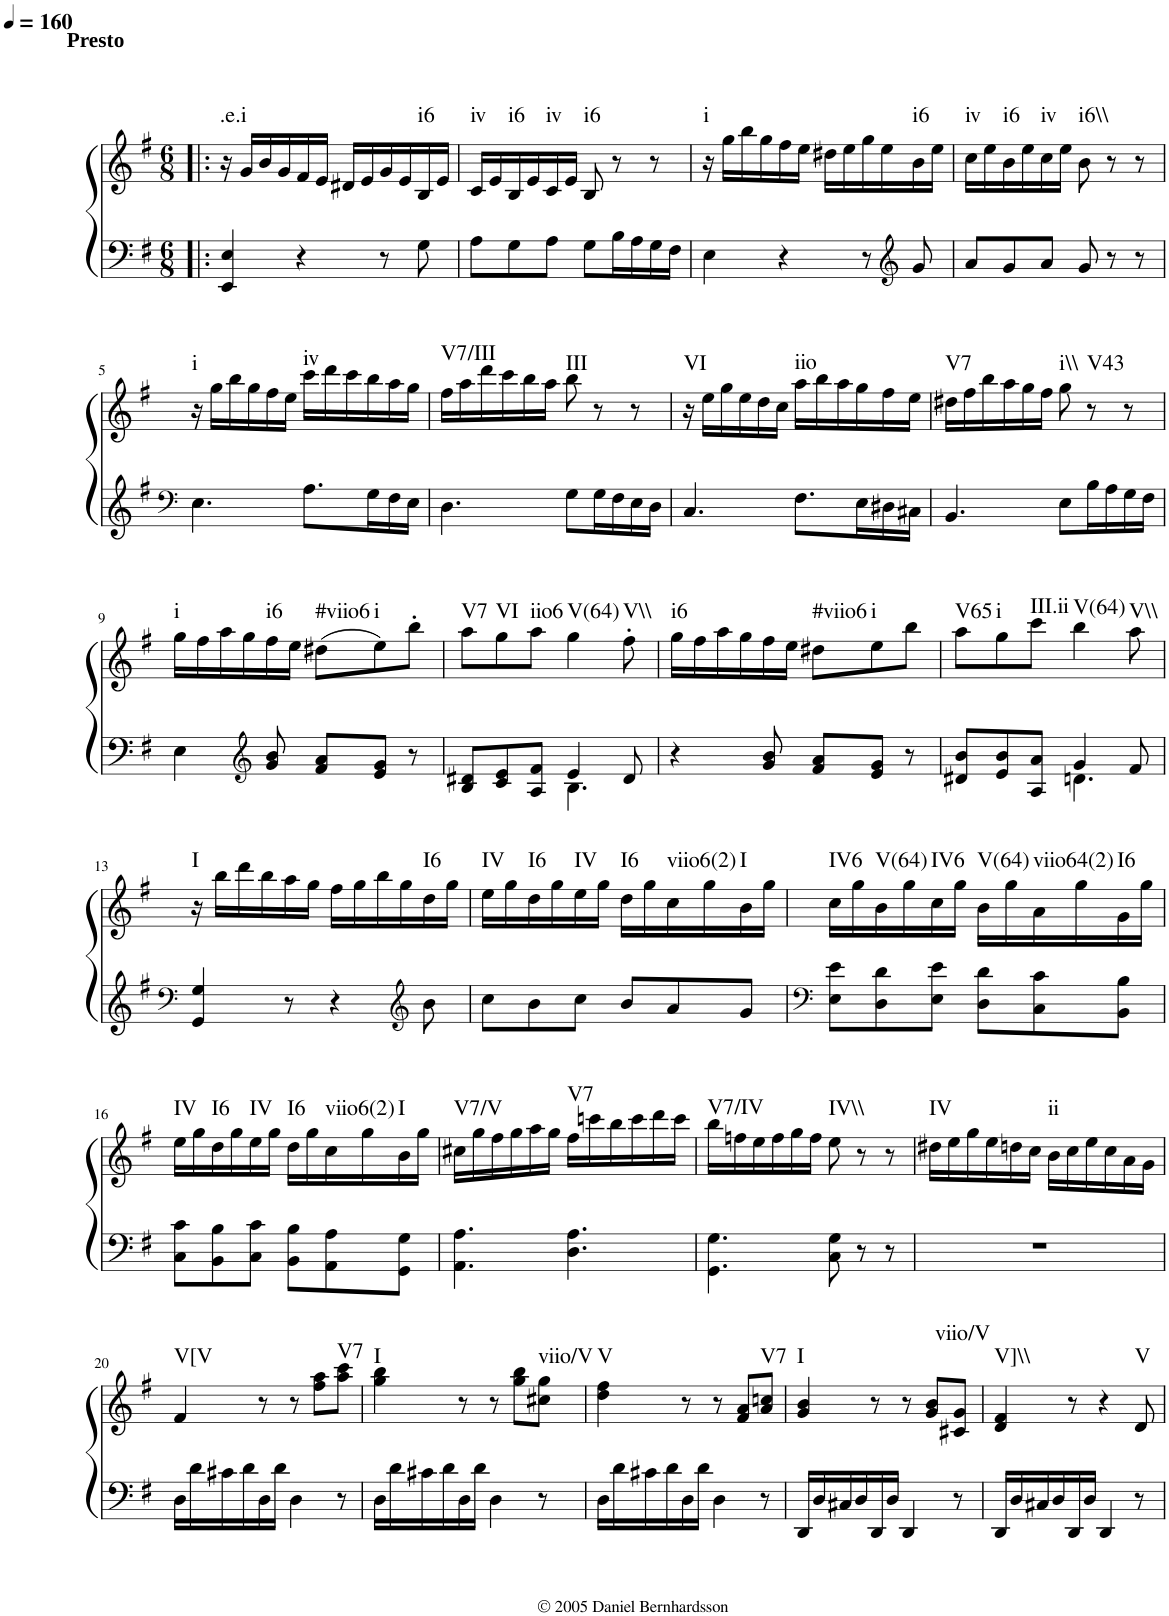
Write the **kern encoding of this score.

**kern	**kern	**harte
*part1	*part1	*part1
*staff2	*staff1	*
*I"Piano	*	*
*I'Pno.	*	*
*clefF4	*clefG2	*
*k[f#]	*k[f#]	*
*G:	*G:	*
*M6/8	*M6/8	*
*MM160	*MM160	*
=1!|:	=1!|:	=1!|:
!	!LO:TX:a:B:t=Presto	!LO:H:kt=.e.i
4EE/ 4E/	16r	N
.	16g/LL	.
.	16b/	.
.	16g/	.
4r	16f#/	.
.	16e/JJ	.
.	16d#X/LL	.
.	16e/	.
8r	16g/	.
.	16e/	.
!	!	!LO:H:kt=i6
8G\	16B/	N
.	16e/JJ	.
=2	=2	=2
!	!	!LO:H:kt=iv
8A\L	16c/LL	N
.	16e/	.
!	!	!LO:H:kt=i6
8G\	16B/	N
.	16e/	.
!	!	!LO:H:kt=iv
8A\J	16c/	N
.	16e/JJ	.
!	!	!LO:H:kt=i6
8G\L	8B/	N
16B\L	8r	.
16A\	.	.
16G\	8r	.
16F#\JJ	.	.
=3	=3	=3
!	!	!LO:H:kt=i
4E\	16r	N
.	16gg\LL	.
.	16bb\	.
.	16gg\	.
4r	16ff#\	.
.	16ee\JJ	.
.	16dd#X\LL	.
.	16ee\	.
8r	16gg\	.
.	16ee\	.
*clefG2	*	*
!	!	!LO:H:kt=i6
8g/	16b\	N
.	16ee\JJ	.
=4	=4	=4
!	!	!LO:H:kt=iv
8a/L	16cc\LL	N
.	16ee\	.
!	!	!LO:H:kt=i6
8g/	16b\	N
.	16ee\	.
!	!	!LO:H:kt=iv
8a/J	16cc\	N
.	16ee\JJ	.
!	!	!LO:H:kt=i6\\
8g/	8b\	N
8r	8r	.
8r	8r	.
!!LO:LB:g=z
=5	=5	=5
*clefF4	*	*
!	!	!LO:H:kt=i
4.E\	16r	N
.	16gg\LL	.
.	16bb\	.
.	16gg\	.
.	16ff#\	.
.	16ee\JJ	.
!	!	!LO:H:kt=iv
8.A\L	16ccc\LL	N
.	16ddd\	.
.	16ccc\	.
16G\L	16bb\	.
16F#\	16aa\	.
16E\JJ	16gg\JJ	.
=6	=6	=6
!	!	!LO:H:kt=V7/III
4.D\	16ff#\LL	N
.	16aa\	.
.	16ddd\	.
.	16ccc\	.
.	16bb\	.
.	16aa\JJ	.
!	!	!LO:H:kt=III
8G\L	8bb\	N
16G\L	8r	.
16F#\	.	.
16E\	8r	.
16D\JJ	.	.
=7	=7	=7
!	!	!LO:H:kt=VI
4.C/	16r	N
.	16ee\LL	.
.	16gg\	.
.	16ee\	.
.	16dd\	.
.	16cc\JJ	.
!	!	!LO:H:kt=iio
8.F#\L	16aa\LL	N
.	16bb\	.
.	16aa\	.
16E\L	16gg\	.
16D#X\	16ff#\	.
16C#X\JJ	16ee\JJ	.
=8	=8	=8
!	!	!LO:H:kt=V7
4.BB/	16dd#X\LL	N
.	16ff#\	.
.	16bb\	.
.	16aa\	.
.	16gg\	.
.	16ff#\JJ	.
!	!	!LO:H:kt=i\\
8E\L	8gg\	N
!	!	!LO:H:kt=V43
16B\L	8r	N
16A\	.	.
16G\	8r	.
16F#\JJ	.	.
!!LO:LB:g=z
=9	=9	=9
!	!	!LO:H:kt=i
4E\	16gg\LL	N
.	16ff#\	.
.	16aa\	.
.	16gg\	.
*clefG2	*	*
!	!	!LO:H:kt=i6
8g/ 8b/	16ff#\	N
.	16ee\JJ	.
!	!	!LO:H:kt=#viio6
8f#/ 8a/L	(8dd#X\L	N
!	!	!LO:H:kt=i
8e/ 8g/J	8ee\)	N
8r	8bb'\J	.
=10	=10	=10
*^	*	*
!	!	!	!LO:H:kt=V7
8B/ 8d#X/L	4.ryy	8aa\L	N
!	!	!	!LO:H:kt=VI
8c/ 8e/	.	8gg\	N
!	!	!	!LO:H:kt=iio6
8A/ 8f#/J	.	8aa\J	N
!	!	!	!LO:H:kt=V(64)
4e/	4.B\	4gg\	N
!	!	!	!LO:H:kt=V\\
8d#/	.	8ff#'\	N
*v	*v	*	*
=11	=11	=11
!	!	!LO:H:kt=i6
4r	16gg\LL	N
.	16ff#\	.
.	16aa\	.
.	16gg\	.
8g/ 8b/	16ff#\	.
.	16ee\JJ	.
!	!	!LO:H:kt=#viio6
8f#/ 8a/L	8dd#X\L	N
!	!	!LO:H:kt=i
8e/ 8g/J	8ee\	N
8r	8bb\J	.
=12	=12	=12
*^	*	*
!	!	!	!LO:H:kt=V65
8d#X/ 8b/L	4.ryy	8aa\L	N
!	!	!	!LO:H:kt=i
8e/ 8b/	.	8gg\	N
!	!	!	!LO:H:kt=III.ii
8A/ 8a/J	.	8ccc\J	N
!	!	!	!LO:H:kt=V(64)
4g/	4.dn\	4bb\	N
!	!	!	!LO:H:kt=V\\
8f#/	.	8aa\	N
*v	*v	*	*
!!LO:LB:g=z
=13	=13	=13
*clefF4	*	*
!	!	!LO:H:kt=I
4GG/ 4G/	16r	N
.	16bb\LL	.
.	16ddd\	.
.	16bb\	.
8r	16aa\	.
.	16gg\JJ	.
4r	16ff#\LL	.
.	16gg\	.
.	16bb\	.
.	16gg\	.
*clefG2	*	*
!	!	!LO:H:kt=I6
8b\	16dd\	N
.	16gg\JJ	.
=14	=14	=14
!	!	!LO:H:kt=IV
8cc\L	16ee\LL	N
.	16gg\	.
!	!	!LO:H:kt=I6
8b\	16dd\	N
.	16gg\	.
!	!	!LO:H:kt=IV
8cc\J	16ee\	N
.	16gg\JJ	.
!	!	!LO:H:kt=I6
8b/L	16dd\LL	N
.	16gg\	.
!	!	!LO:H:kt=viio6(2)
8a/	16cc\	N
.	16gg\	.
!	!	!LO:H:kt=I
8g/J	16b\	N
.	16gg\JJ	.
=15	=15	=15
*clefF4	*	*
!	!	!LO:H:kt=IV6
8E\ 8e\L	16cc\LL	N
.	16gg\	.
!	!	!LO:H:kt=V(64)
8D\ 8d\	16b\	N
.	16gg\	.
!	!	!LO:H:kt=IV6
8E\ 8e\J	16cc\	N
.	16gg\JJ	.
!	!	!LO:H:kt=V(64)
8D\ 8d\L	16b\LL	N
.	16gg\	.
!	!	!LO:H:kt=viio64(2)
8C\ 8c\	16a\	N
.	16gg\	.
!	!	!LO:H:kt=I6
8BB\ 8B\J	16g\	N
.	16gg\JJ	.
!!LO:LB:g=z
=16	=16	=16
!	!	!LO:H:kt=IV
8C\ 8c\L	16ee\LL	N
.	16gg\	.
!	!	!LO:H:kt=I6
8BB\ 8B\	16dd\	N
.	16gg\	.
!	!	!LO:H:kt=IV
8C\ 8c\J	16ee\	N
.	16gg\JJ	.
!	!	!LO:H:kt=I6
8BB\ 8B\L	16dd\LL	N
.	16gg\	.
!	!	!LO:H:kt=viio6(2)
8AA\ 8A\	16cc\	N
.	16gg\	.
!	!	!LO:H:kt=I
8GG\ 8G\J	16b\	N
.	16gg\JJ	.
=17	=17	=17
!	!	!LO:H:kt=V7/V
4.AA\ 4.A\	16cc#X\LL	N
.	16gg\	.
.	16ff#\	.
.	16gg\	.
.	16aa\	.
.	16gg\JJ	.
!	!	!LO:H:kt=V7
4.D\ 4.A\	16ff#\LL	N
.	16cccn\	.
.	16bb\	.
.	16ccc\	.
.	16ddd\	.
.	16ccc\JJ	.
=18	=18	=18
!	!	!LO:H:kt=V7/IV
4.GG\ 4.G\	16bb\LL	N
.	16ffn\	.
.	16ee\	.
.	16ff\	.
.	16gg\	.
.	16ff\JJ	.
!	!	!LO:H:kt=IV\\
8C\ 8G\	8ee\	N
8r	8r	.
8r	8r	.
=19	=19	=19
!	!	!LO:H:kt=IV
2.r	16dd#X\LL	N
.	16ee\	.
.	16gg\	.
.	16ee\	.
.	16ddn\	.
.	16cc\JJ	.
!	!	!LO:H:kt=ii
.	16b\LL	N
.	16cc\	.
.	16ee\	.
.	16cc\	.
.	16a\	.
.	16g\JJ	.
!!LO:LB:g=z
=20	=20	=20
!	!	!LO:H:kt=V[V
16D\LL	4f#/	N
16d\	.	.
16c#X\	.	.
16d\	.	.
16D\	8r	.
16d\JJ	.	.
4D\	8r	.
.	8ff#\ 8aa\L	.
!	!	!LO:H:kt=V7
8r	8aa\ 8ccc\J	N
=21	=21	=21
!	!	!LO:H:kt=I
16D\LL	4gg\ 4bb\	N
16d\	.	.
16c#X\	.	.
16d\	.	.
16D\	8r	.
16d\JJ	.	.
4D\	8r	.
.	8gg\ 8bb\L	.
!	!	!LO:H:kt=viio/V
8r	8cc#X\ 8gg\J	N
=22	=22	=22
!	!	!LO:H:kt=V
16D\LL	4dd\ 4ff#\	N
16d\	.	.
16c#X\	.	.
16d\	.	.
16D\	8r	.
16d\JJ	.	.
4D\	8r	.
.	8f#/ 8a/L	.
!	!	!LO:H:kt=V7
8r	8a/ 8ccn/J	N
=23	=23	=23
!	!	!LO:H:kt=I
16DD/LL	4g/ 4b/	N
16D/	.	.
16C#X/	.	.
16D/	.	.
16DD/	8r	.
16D/JJ	.	.
4DD/	8r	.
.	8g/ 8b/L	.
!	!	!LO:H:kt=viio/V
8r	8c#X/ 8g/J	N
=24	=24	=24
!	!	!LO:H:kt=V]\\
16DD/LL	4d/ 4f#/	N
16D/	.	.
16C#X/	.	.
16D/	.	.
16DD/	8r	.
16D/JJ	.	.
4DD/	4r	.
!	!	!LO:H:kt=V
8r	8d/	N
=	=	=
*-	*-	*-
